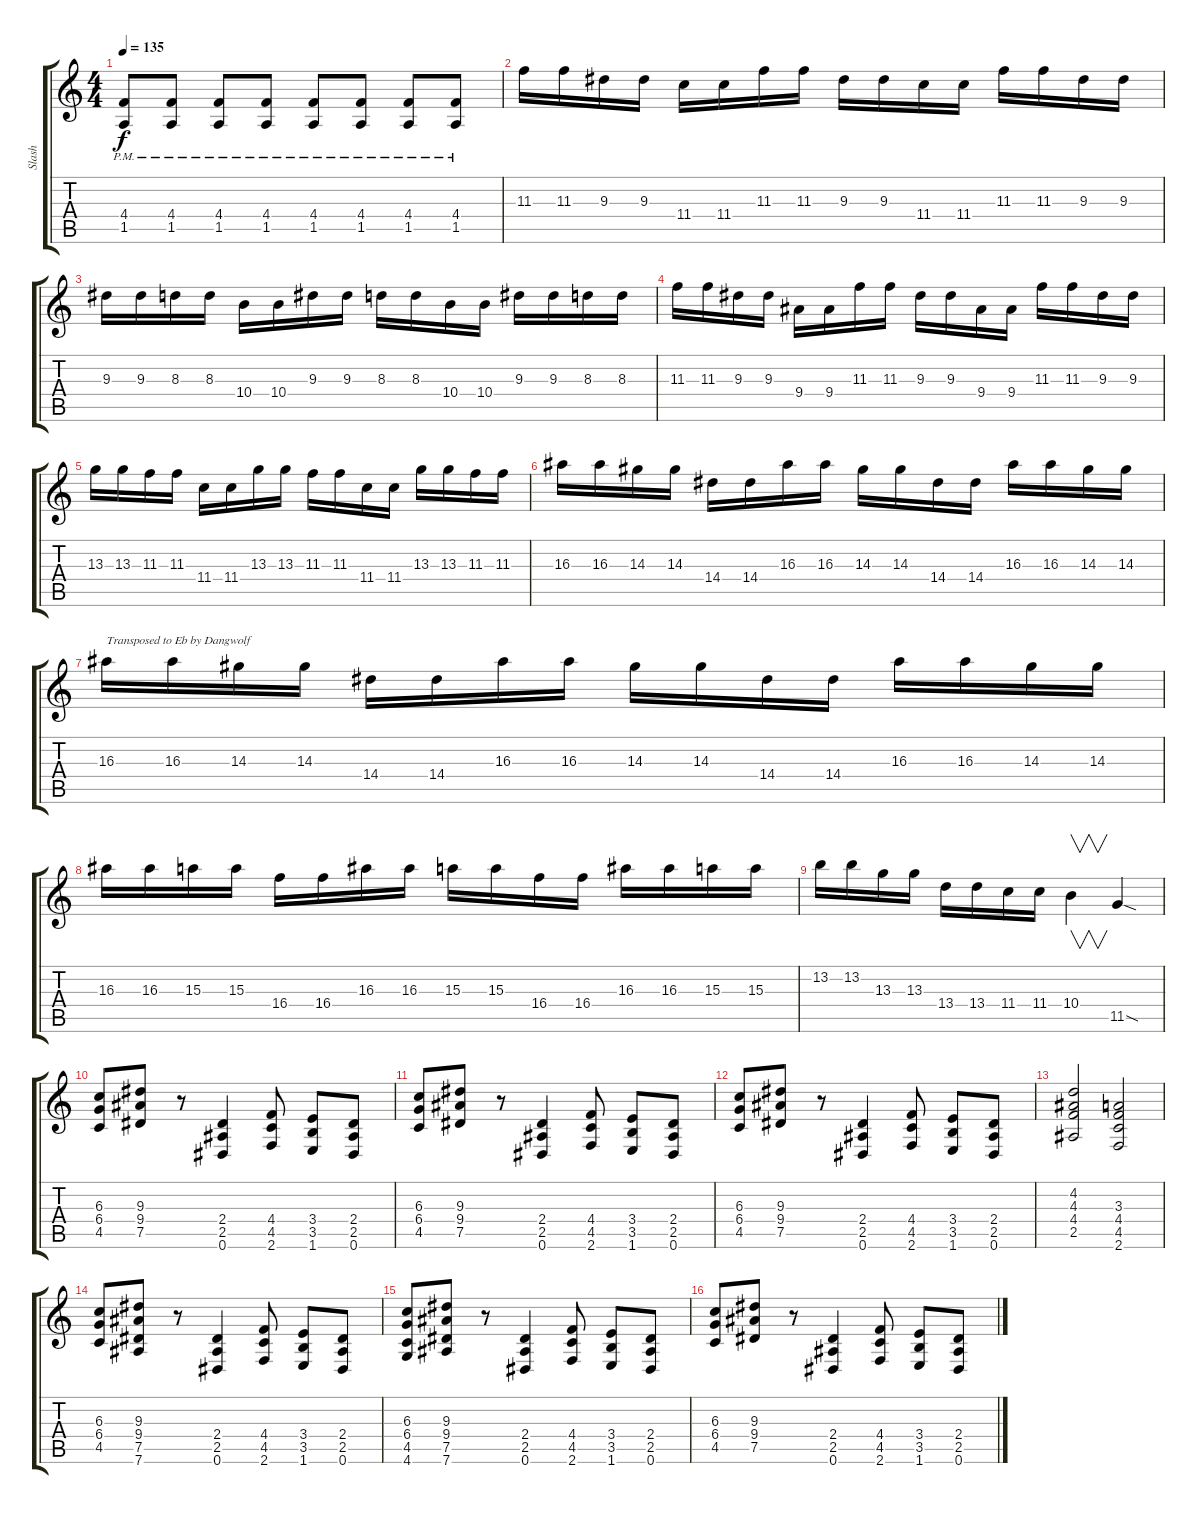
\track ("Slash" "Slash") {instrument distortionguitar}
\staff {score tabs}
\tuning (Eb4 Bb3 Gb3 Db3 Ab2 Eb2) {hide}
\ts (4 4)
\tempo 135
\clef g2
\ks c
(4.4{pm} 1.5{pm}).8{dy f} (4.4{pm} 1.5{pm}).8 (4.4{pm} 1.5{pm}).8 (4.4{pm} 1.5{pm}).8 (4.4{pm} 1.5{pm}).8 (4.4{pm} 1.5{pm}).8 (4.4{pm} 1.5{pm}).8 (4.4{pm} 1.5{pm}).8 |
11.3.16 11.3.16 9.3.16 9.3.16 11.4.16 11.4.16 11.3.16 11.3.16 9.3.16 9.3.16 11.4.16 11.4.16 11.3.16 11.3.16 9.3.16 9.3.16 |
9.3.16 9.3.16 8.3.16 8.3.16 10.4.16 10.4.16 9.3.16 9.3.16 8.3.16 8.3.16 10.4.16 10.4.16 9.3.16 9.3.16 8.3.16 8.3.16 |
11.3.16 11.3.16 9.3.16 9.3.16 9.4.16 9.4.16 11.3.16 11.3.16 9.3.16 9.3.16 9.4.16 9.4.16 11.3.16 11.3.16 9.3.16 9.3.16 |
13.3.16 13.3.16 11.3.16 11.3.16 11.4.16 11.4.16 13.3.16 13.3.16 11.3.16 11.3.16 11.4.16 11.4.16 13.3.16 13.3.16 11.3.16 11.3.16 |
16.3.16 16.3.16 14.3.16 14.3.16 14.4.16 14.4.16 16.3.16 16.3.16 14.3.16 14.3.16 14.4.16 14.4.16 16.3.16 16.3.16 14.3.16 14.3.16 |
16.3.16{txt "Transposed to Eb by Dangwolf"} 16.3.16 14.3.16 14.3.16 14.4.16 14.4.16 16.3.16 16.3.16 14.3.16 14.3.16 14.4.16 14.4.16 16.3.16 16.3.16 14.3.16 14.3.16 |
16.3.16 16.3.16 15.3.16 15.3.16 16.4.16 16.4.16 16.3.16 16.3.16 15.3.16 15.3.16 16.4.16 16.4.16 16.3.16 16.3.16 15.3.16 15.3.16 |
13.2.16 13.2.16 13.3.16 13.3.16 13.4.16 13.4.16 11.4.16 11.4.16 10.4.4{v} 11.5{sod}.4 |
(6.3 6.4 4.5).8 (9.3 9.4 7.5).8 r.8 (2.4 2.5 0.6).4 (4.4 4.5 2.6).8 (3.4 3.5 1.6).8 (2.4 2.5 0.6).8 |
(6.3 6.4 4.5).8 (9.3 9.4 7.5).8 r.8 (2.4 2.5 0.6).4 (4.4 4.5 2.6).8 (3.4 3.5 1.6).8 (2.4 2.5 0.6).8 |
(6.3 6.4 4.5).8 (9.3 9.4 7.5).8 r.8 (2.4 2.5 0.6).4 (4.4 4.5 2.6).8 (3.4 3.5 1.6).8 (2.4 2.5 0.6).8 |
(4.2 4.3 4.4 2.5).2 (3.3 4.4 4.5 2.6).2 |
(6.3 6.4 4.5).8 (9.3 9.4 7.5 7.6).8 r.8 (2.4 2.5 0.6).4 (4.4 4.5 2.6).8 (3.4 3.5 1.6).8 (2.4 2.5 0.6).8 |
(6.3 6.4 4.5 4.6).8 (9.3 9.4 7.5 7.6).8 r.8 (2.4 2.5 0.6).4 (4.4 4.5 2.6).8 (3.4 3.5 1.6).8 (2.4 2.5 0.6).8 |
(6.3 6.4 4.5).8 (9.3 9.4 7.5).8 r.8 (2.4 2.5 0.6).4 (4.4 4.5 2.6).8 (3.4 3.5 1.6).8 (2.4 2.5 0.6).8
